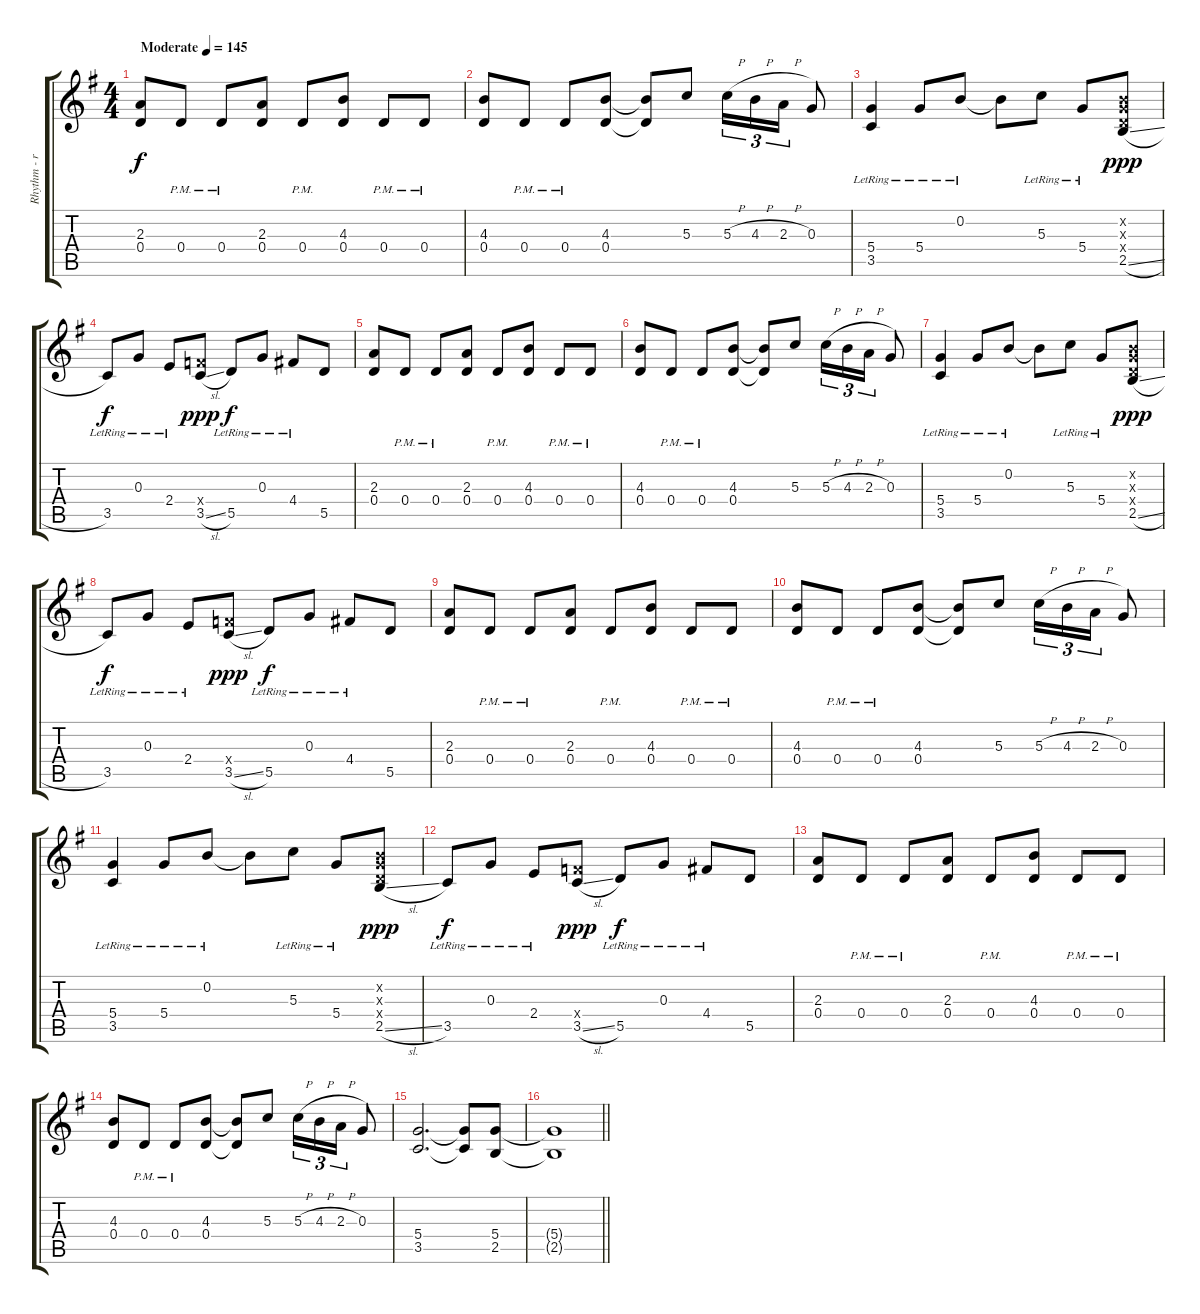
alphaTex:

\track ("Rhythm - right" "Rhythm - r") {instrument distortionguitar}
\staff {score tabs}
\tuning (E4 B3 G3 D3 A2 E2) {hide}
\ts (4 4)
\tempo (145 "Moderate")
\clef g2
\ks g
(2.3 0.4).8{dy f instrument distortionguitar} 0.4{pm}.8 0.4{pm}.8 (2.3 0.4).8 0.4{pm}.8 (4.3 0.4).8 0.4{pm}.8 0.4{pm}.8 |
(4.3 0.4).8 0.4{pm}.8 0.4{pm}.8 (4.3 0.4).8 (4.3{t} 0.4{t}).8 5.3.8 5.3{h}.16{tu (3 2)} 4.3{h}.16{tu (3 2)} 2.3{h}.16{tu (3 2)} 0.3.8 |
(5.4{lr} 3.5{lr}).4 5.4{lr}.8 0.2{lr}.8 0.2{t}.8 5.3{lr}.8 5.4{lr}.8 (0.2{x} 0.3{x} 0.4{x} 2.5{sl}).8{dy ppp} |
3.5{lr}.8{dy f} 0.3{lr}.8 2.4{lr}.8 (3.4{x} 3.5{sl}).8{dy ppp} 5.5{lr}.8{dy f} 0.3{lr}.8 4.4{lr}.8 5.5.8 |
(2.3 0.4).8 0.4{pm}.8 0.4{pm}.8 (2.3 0.4).8 0.4{pm}.8 (4.3 0.4).8 0.4{pm}.8 0.4{pm}.8 |
(4.3 0.4).8 0.4{pm}.8 0.4{pm}.8 (4.3 0.4).8 (4.3{t} 0.4{t}).8 5.3.8 5.3{h}.16{tu (3 2)} 4.3{h}.16{tu (3 2)} 2.3{h}.16{tu (3 2)} 0.3.8 |
(5.4{lr} 3.5{lr}).4 5.4{lr}.8 0.2{lr}.8 0.2{t}.8 5.3{lr}.8 5.4{lr}.8 (0.2{x} 0.3{x} 0.4{x} 2.5{sl}).8{dy ppp} |
3.5{lr}.8{dy f} 0.3{lr}.8 2.4{lr}.8 (3.4{x} 3.5{sl}).8{dy ppp} 5.5{lr}.8{dy f} 0.3{lr}.8 4.4{lr}.8 5.5.8 |
(2.3 0.4).8 0.4{pm}.8 0.4{pm}.8 (2.3 0.4).8 0.4{pm}.8 (4.3 0.4).8 0.4{pm}.8 0.4{pm}.8 |
(4.3 0.4).8 0.4{pm}.8 0.4{pm}.8 (4.3 0.4).8 (4.3{t} 0.4{t}).8 5.3.8 5.3{h}.16{tu (3 2)} 4.3{h}.16{tu (3 2)} 2.3{h}.16{tu (3 2)} 0.3.8 |
(5.4{lr} 3.5{lr}).4 5.4{lr}.8 0.2{lr}.8 0.2{t}.8 5.3{lr}.8 5.4{lr}.8 (0.2{x} 0.3{x} 0.4{x} 2.5{sl}).8{dy ppp} |
3.5{lr}.8{dy f} 0.3{lr}.8 2.4{lr}.8 (3.4{x} 3.5{sl}).8{dy ppp} 5.5{lr}.8{dy f} 0.3{lr}.8 4.4{lr}.8 5.5.8 |
(2.3 0.4).8 0.4{pm}.8 0.4{pm}.8 (2.3 0.4).8 0.4{pm}.8 (4.3 0.4).8 0.4{pm}.8 0.4{pm}.8 |
(4.3 0.4).8 0.4{pm}.8 0.4{pm}.8 (4.3 0.4).8 (4.3{t} 0.4{t}).8 5.3.8 5.3{h}.16{tu (3 2)} 4.3{h}.16{tu (3 2)} 2.3{h}.16{tu (3 2)} 0.3.8 |
(5.4 3.5).2{d} (5.4{t} 3.5{t}).8 (5.4 2.5).8 |
\barLineRight lightlight
(5.4{t} 2.5{t}).1
